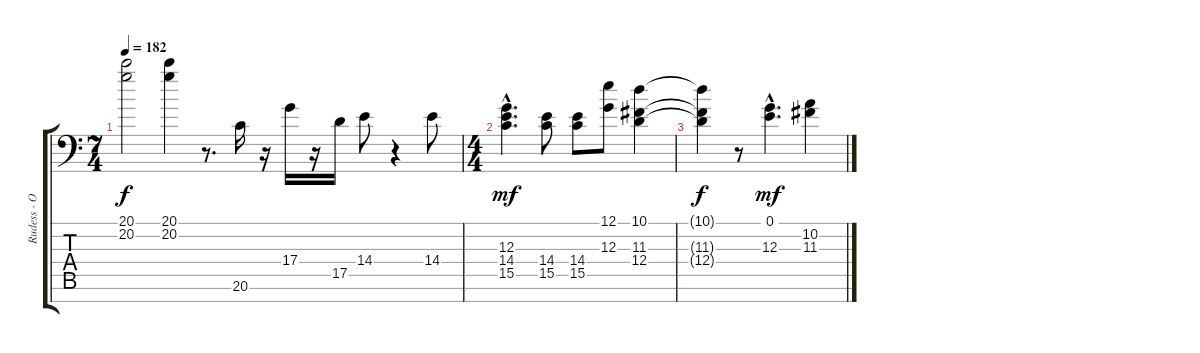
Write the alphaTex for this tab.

\track ("Rudess - Organ" "Rudess - O") {instrument rockorgan}
\staff {score tabs}
\tuning (E4 B3 G3 D3 A2 E2 C-1) {hide}
\ts (7 4)
\tempo 182
\clef f4
\ks c
(20.1 20.2).2{dy f} (20.1 20.2).4 r.8{d} 20.6.16 r.16 17.4.16 r.16 17.5.16 14.4.8 r.4 14.4.8 |
\ts (4 4)
(12.3{hac} 14.4{hac} 15.5{hac}).4{d dy mf} (14.4 15.5).8 (14.4 15.5).8 (12.1 12.3).8 (10.1 11.3 12.4).4 |
(10.1{t} 11.3{t} 12.4{t}).4{dy f} r.8 (0.1{hac} 12.3{hac}).4{d dy mf} (10.2 11.3).4
